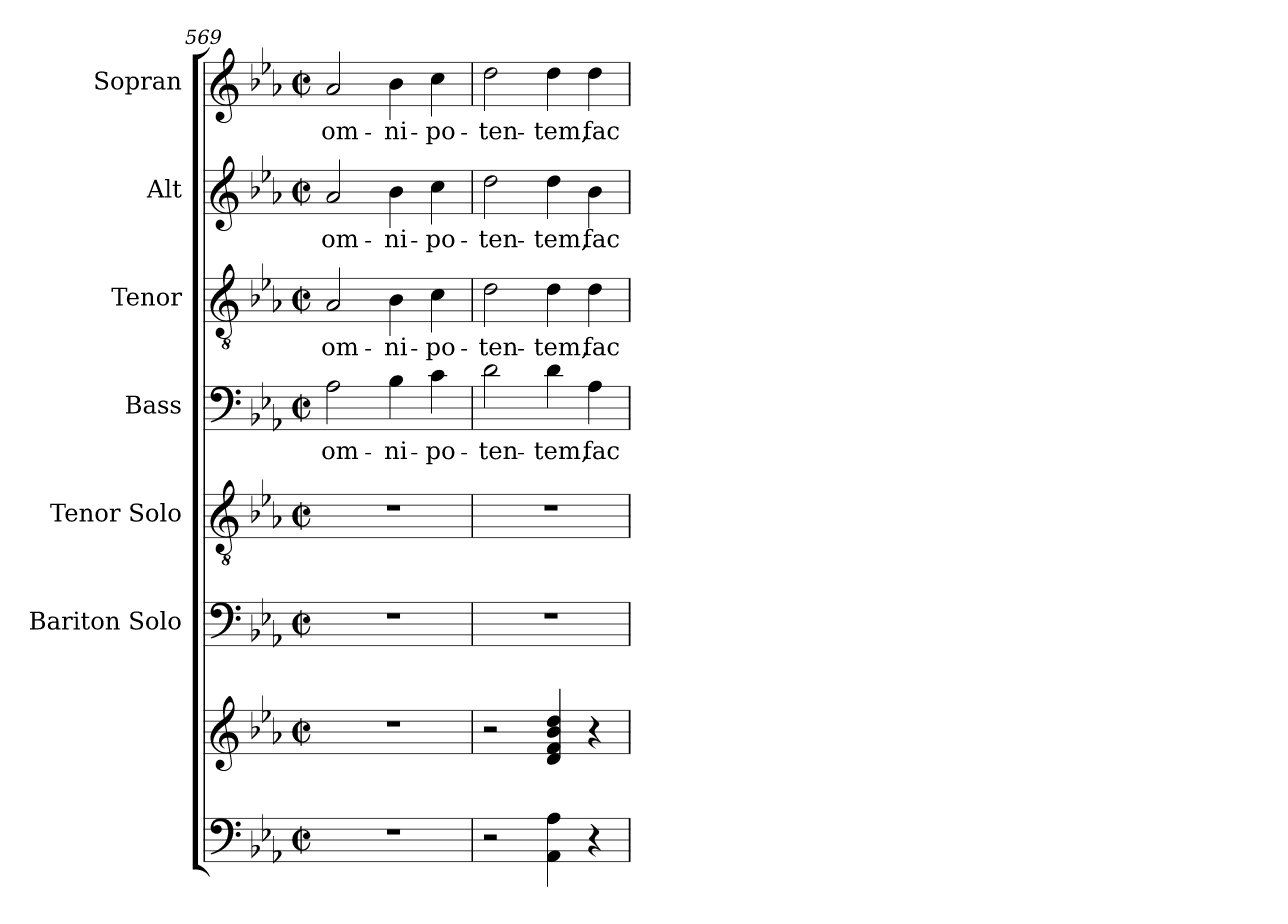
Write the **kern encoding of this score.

**kern	**kern	**kern	**kern	**kern	**text	**kern	**text	**kern	**text	**kern	**text
*part7	*part7	*part6	*part5	*part4	*part4	*part3	*part3	*part2	*part2	*part1	*part1
*staff8	*staff7	*staff6	*staff5	*staff4	*staff4	*staff3	*staff3	*staff2	*staff2	*staff1	*staff1
*	*	*I"Bariton Solo	*I"Tenor Solo	*I"Bass	*	*I"Tenor	*	*I"Alt	*	*I"Sopran	*
*	*	*	*	*I'B.	*	*I'T.	*	*I'A.	*	*I'S.	*
*clefF4	*clefG2	*clefF4	*clefGv2	*clefF4	*	*clefGv2	*	*clefG2	*	*clefG2	*
*k[b-e-a-]	*k[b-e-a-]	*k[b-e-a-]	*k[b-e-a-]	*k[b-e-a-]	*	*k[b-e-a-]	*	*k[b-e-a-]	*	*k[b-e-a-]	*
*E-:	*E-:	*E-:	*E-:	*E-:	*	*E-:	*	*E-:	*	*E-:	*
*M2/2	*M2/2	*M2/2	*M2/2	*M2/2	*	*M2/2	*	*M2/2	*	*M2/2	*
*met(c|)	*met(c|)	*met(c|)	*met(c|)	*met(c|)	*	*met(c|)	*	*met(c|)	*	*met(c|)	*
=569	=569	=569	=569	=569	=569	=569	=569	=569	=569	=569	=569
!	!	!	!	!	!LO:LY:b	!	!LO:LY:b	!	!LO:LY:b	!	!LO:LY:b
1r	1r	1r	1r	2A-\	om-	2A-/	om-	2a-/	om-	2a-/	om-
!	!	!	!	!	!LO:LY:b	!	!LO:LY:b	!	!LO:LY:b	!	!LO:LY:b
.	.	.	.	4B-\	-ni-	4B-\	-ni-	4b-\	-ni-	4b-\	-ni-
!	!	!	!	!	!LO:LY:b	!	!LO:LY:b	!	!LO:LY:b	!	!LO:LY:b
.	.	.	.	4c\	-po-	4c\	-po-	4cc\	-po-	4cc\	-po-
=570	=570	=570	=570	=570	=570	=570	=570	=570	=570	=570	=570
!	!	!	!	!	!LO:LY:b	!	!LO:LY:b	!	!LO:LY:b	!	!LO:LY:b
2r	2r	1r	1r	2d\	-ten-	2d\	-ten-	2dd\	-ten-	2dd\	-ten-
!	!	!	!	!	!LO:LY:b	!	!LO:LY:b	!	!LO:LY:b	!	!LO:LY:b
4AA-\ 4A-\	4d/ 4f/ 4b-/ 4dd/	.	.	4d\	-tem,	4d\	-tem,	4dd\	-tem,	4dd\	-tem,
!	!	!	!	!	!LO:LY:b	!	!LO:LY:b	!	!LO:LY:b	!	!LO:LY:b
4r	4r	.	.	4A-\	fac-	4d\	fac-	4b-\	fac-	4dd\	fac-
=	=	=	=	=	=	=	=	=	=	=	=
*-	*-	*-	*-	*-	*-	*-	*-	*-	*-	*-	*-
